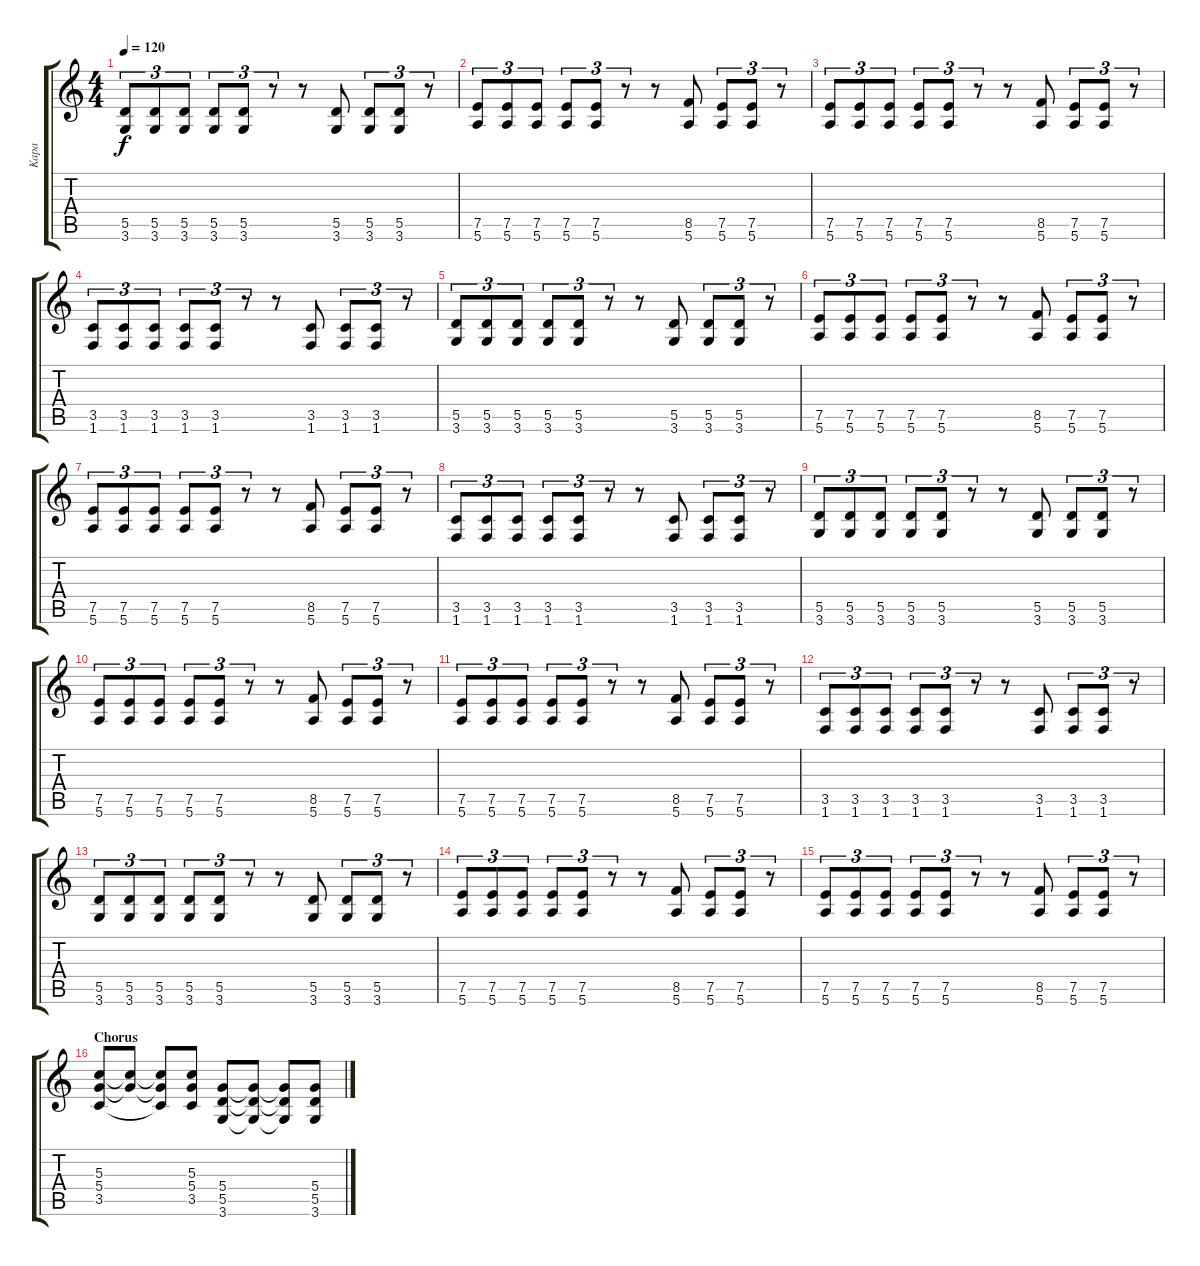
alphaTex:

\track ("Kapa" "Kapa") {instrument distortionguitar}
\staff {score tabs}
\tuning (E4 B3 G3 D3 A2 E2) {hide}
\ts (4 4)
\tempo 120
\clef g2
\ks c
(5.5 3.6).8{tu (3 2) dy f} (5.5 3.6).8{tu (3 2)} (5.5 3.6).8{tu (3 2)} (5.5 3.6).8{tu (3 2)} (5.5 3.6).8{tu (3 2)} r.8{tu (3 2)} r.8 (5.5 3.6).8 (5.5 3.6).8{tu (3 2)} (5.5 3.6).8{tu (3 2)} r.8{tu (3 2)} |
(7.5 5.6).8{tu (3 2)} (7.5 5.6).8{tu (3 2)} (7.5 5.6).8{tu (3 2)} (7.5 5.6).8{tu (3 2)} (7.5 5.6).8{tu (3 2)} r.8{tu (3 2)} r.8 (8.5 5.6).8 (7.5 5.6).8{tu (3 2)} (7.5 5.6).8{tu (3 2)} r.8{tu (3 2)} |
(7.5 5.6).8{tu (3 2)} (7.5 5.6).8{tu (3 2)} (7.5 5.6).8{tu (3 2)} (7.5 5.6).8{tu (3 2)} (7.5 5.6).8{tu (3 2)} r.8{tu (3 2)} r.8 (8.5 5.6).8 (7.5 5.6).8{tu (3 2)} (7.5 5.6).8{tu (3 2)} r.8{tu (3 2)} |
(3.5 1.6).8{tu (3 2)} (3.5 1.6).8{tu (3 2)} (3.5 1.6).8{tu (3 2)} (3.5 1.6).8{tu (3 2)} (3.5 1.6).8{tu (3 2)} r.8{tu (3 2)} r.8 (3.5 1.6).8 (3.5 1.6).8{tu (3 2)} (3.5 1.6).8{tu (3 2)} r.8{tu (3 2)} |
(5.5 3.6).8{tu (3 2)} (5.5 3.6).8{tu (3 2)} (5.5 3.6).8{tu (3 2)} (5.5 3.6).8{tu (3 2)} (5.5 3.6).8{tu (3 2)} r.8{tu (3 2)} r.8 (5.5 3.6).8 (5.5 3.6).8{tu (3 2)} (5.5 3.6).8{tu (3 2)} r.8{tu (3 2)} |
(7.5 5.6).8{tu (3 2)} (7.5 5.6).8{tu (3 2)} (7.5 5.6).8{tu (3 2)} (7.5 5.6).8{tu (3 2)} (7.5 5.6).8{tu (3 2)} r.8{tu (3 2)} r.8 (8.5 5.6).8 (7.5 5.6).8{tu (3 2)} (7.5 5.6).8{tu (3 2)} r.8{tu (3 2)} |
(7.5 5.6).8{tu (3 2)} (7.5 5.6).8{tu (3 2)} (7.5 5.6).8{tu (3 2)} (7.5 5.6).8{tu (3 2)} (7.5 5.6).8{tu (3 2)} r.8{tu (3 2)} r.8 (8.5 5.6).8 (7.5 5.6).8{tu (3 2)} (7.5 5.6).8{tu (3 2)} r.8{tu (3 2)} |
(3.5 1.6).8{tu (3 2)} (3.5 1.6).8{tu (3 2)} (3.5 1.6).8{tu (3 2)} (3.5 1.6).8{tu (3 2)} (3.5 1.6).8{tu (3 2)} r.8{tu (3 2)} r.8 (3.5 1.6).8 (3.5 1.6).8{tu (3 2)} (3.5 1.6).8{tu (3 2)} r.8{tu (3 2)} |
(5.5 3.6).8{tu (3 2)} (5.5 3.6).8{tu (3 2)} (5.5 3.6).8{tu (3 2)} (5.5 3.6).8{tu (3 2)} (5.5 3.6).8{tu (3 2)} r.8{tu (3 2)} r.8 (5.5 3.6).8 (5.5 3.6).8{tu (3 2)} (5.5 3.6).8{tu (3 2)} r.8{tu (3 2)} |
(7.5 5.6).8{tu (3 2)} (7.5 5.6).8{tu (3 2)} (7.5 5.6).8{tu (3 2)} (7.5 5.6).8{tu (3 2)} (7.5 5.6).8{tu (3 2)} r.8{tu (3 2)} r.8 (8.5 5.6).8 (7.5 5.6).8{tu (3 2)} (7.5 5.6).8{tu (3 2)} r.8{tu (3 2)} |
(7.5 5.6).8{tu (3 2)} (7.5 5.6).8{tu (3 2)} (7.5 5.6).8{tu (3 2)} (7.5 5.6).8{tu (3 2)} (7.5 5.6).8{tu (3 2)} r.8{tu (3 2)} r.8 (8.5 5.6).8 (7.5 5.6).8{tu (3 2)} (7.5 5.6).8{tu (3 2)} r.8{tu (3 2)} |
(3.5 1.6).8{tu (3 2)} (3.5 1.6).8{tu (3 2)} (3.5 1.6).8{tu (3 2)} (3.5 1.6).8{tu (3 2)} (3.5 1.6).8{tu (3 2)} r.8{tu (3 2)} r.8 (3.5 1.6).8 (3.5 1.6).8{tu (3 2)} (3.5 1.6).8{tu (3 2)} r.8{tu (3 2)} |
(5.5 3.6).8{tu (3 2)} (5.5 3.6).8{tu (3 2)} (5.5 3.6).8{tu (3 2)} (5.5 3.6).8{tu (3 2)} (5.5 3.6).8{tu (3 2)} r.8{tu (3 2)} r.8 (5.5 3.6).8 (5.5 3.6).8{tu (3 2)} (5.5 3.6).8{tu (3 2)} r.8{tu (3 2)} |
(7.5 5.6).8{tu (3 2)} (7.5 5.6).8{tu (3 2)} (7.5 5.6).8{tu (3 2)} (7.5 5.6).8{tu (3 2)} (7.5 5.6).8{tu (3 2)} r.8{tu (3 2)} r.8 (8.5 5.6).8 (7.5 5.6).8{tu (3 2)} (7.5 5.6).8{tu (3 2)} r.8{tu (3 2)} |
(7.5 5.6).8{tu (3 2)} (7.5 5.6).8{tu (3 2)} (7.5 5.6).8{tu (3 2)} (7.5 5.6).8{tu (3 2)} (7.5 5.6).8{tu (3 2)} r.8{tu (3 2)} r.8 (8.5 5.6).8 (7.5 5.6).8{tu (3 2)} (7.5 5.6).8{tu (3 2)} r.8{tu (3 2)} |
\section ("" "Chorus")
(5.3 5.4 3.5).8 (5.3{t} 5.4{t}).8 (5.3{t} 5.4{t} 3.5{t}).8 (5.3 5.4 3.5).8 (5.4 5.5 3.6).8 (5.4{t} 5.5{t} 3.6{t}).8 (5.4{t} 5.5{t} 3.6{t}).8 (5.4 5.5 3.6).8
